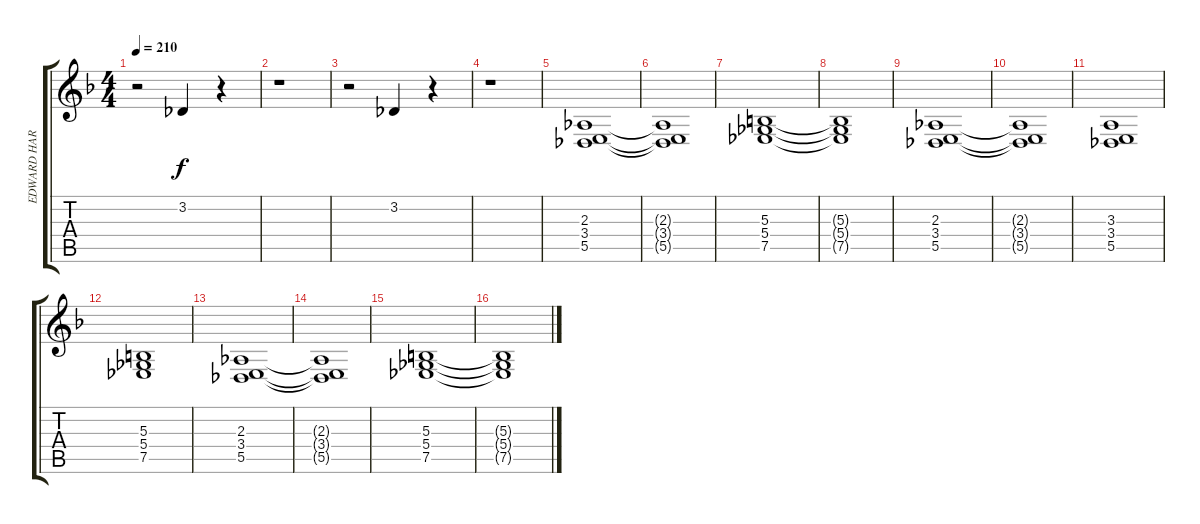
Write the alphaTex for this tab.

\track ("EDWARD HARRIS ROTH - KEYBOARDS" "EDWARD HAR") {instrument reedorgan}
\staff {score tabs}
\tuning (Eb4 Bb3 Gb3 Db3 Ab2 Eb2) {hide}
\ts (4 4)
\tempo 210
\clef g2
\ks f
r.2{dy f instrument orchestrahit} 3.2.4 r.4 |
r.1 |
r.2 3.2.4 r.4 |
r.1 |
(2.3 3.4 5.5).1{instrument reedorgan} |
(2.3{t} 3.4{t} 5.5{t}).1 |
(5.3 5.4 7.5).1 |
(5.3{t} 5.4{t} 7.5{t}).1 |
(2.3 3.4 5.5).1 |
(2.3{t} 3.4{t} 5.5{t}).1 |
(3.3 3.4 5.5).1 |
(5.3 5.4 7.5).1 |
(2.3 3.4 5.5).1 |
(2.3{t} 3.4{t} 5.5{t}).1 |
(5.3 5.4 7.5).1 |
(5.3{t} 5.4{t} 7.5{t}).1
